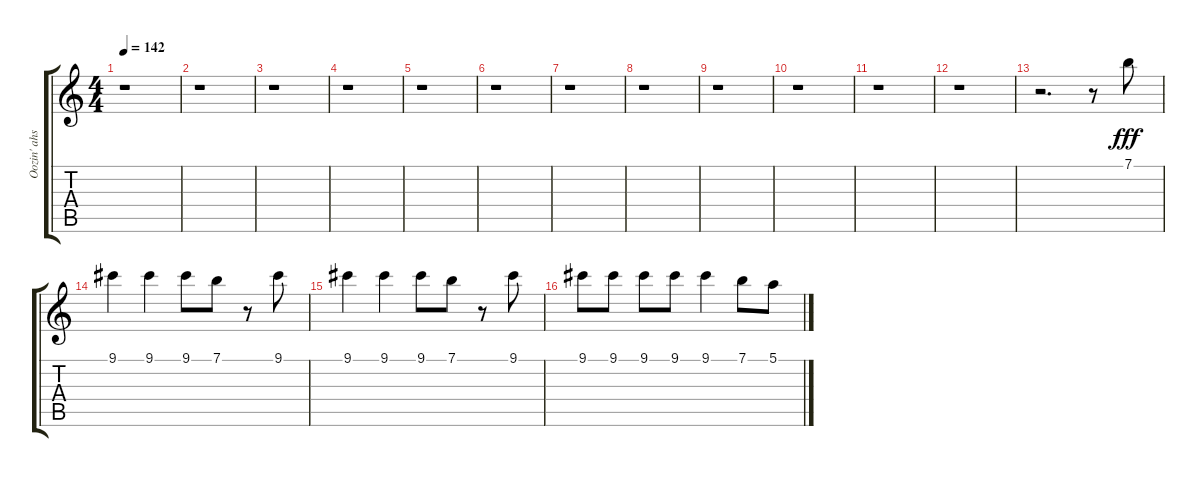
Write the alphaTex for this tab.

\track ("Oozin' ahs - Mr. Brett/Jay" "Oozin' ahs") {instrument overdrivenguitar}
\staff {score tabs}
\tuning (E4 B3 G3 D3 A2 E2) {hide}
\ts (4 4)
\tempo 142
\clef g2
\ks c
r.1{dy fff} |
r.1 |
r.1 |
r.1 |
r.1 |
r.1 |
r.1 |
r.1 |
r.1 |
r.1 |
r.1 |
r.1 |
r.2{d} r.8 7.1.8 |
9.1.4 9.1.4 9.1.8 7.1.8 r.8 9.1.8 |
9.1.4 9.1.4 9.1.8 7.1.8 r.8 9.1.8 |
9.1.8 9.1.8 9.1.8 9.1.8 9.1.4 7.1.8 5.1.8
